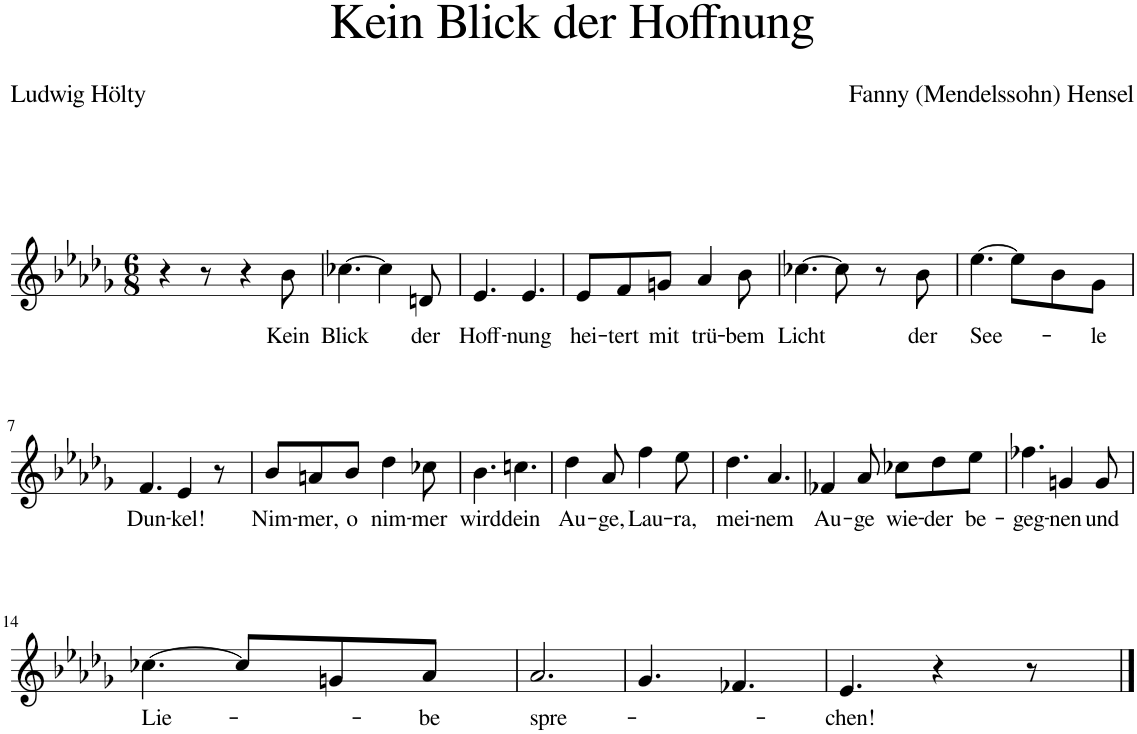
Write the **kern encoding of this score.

**kern	**text
*part1	*part1
*staff1	*staff1
*I"Piano	*
*I'Pno	*
*clefG2	*
*k[b-e-a-d-g-]	*
*M6/8	*
=1	=1
4r	.
8r	.
4r	.
!	!LO:LY:b
8b-\	Kein
=2	=2
!	!LO:LY:b
[4.cc-X\	Blick
4cc-\]	.
!	!LO:LY:b
8dn/	der
=3	=3
!	!LO:LY:b
4.e-/	Hoff-
!	!LO:LY:b
4.e-/	-nung
=4	=4
!	!LO:LY:b
8e-/L	hei-
!	!LO:LY:b
8f/	-tert
!	!LO:LY:b
8gn/J	mit
!	!LO:LY:b
4a-/	trü-
!	!LO:LY:b
8b-\	-bem
=5	=5
!	!LO:LY:b
[4.cc-X\	Licht
8cc-\]	.
8r	.
!	!LO:LY:b
8b-\	der
=6	=6
!	!LO:LY:b
[4.ee-\	See-
8ee-\L]	.
8b-\	.
!	!LO:LY:b
8g-\J	-le
!!LO:LB:g=z
=7	=7
!	!LO:LY:b
4.f/	Dun-
!	!LO:LY:b
4e-/	-kel!
8r	.
=8	=8
!	!LO:LY:b
8b-/L	Nim-
!	!LO:LY:b
8an/	-mer,
!	!LO:LY:b
8b-/J	o
!	!LO:LY:b
4dd-\	nim-
!	!LO:LY:b
8cc-X\	-mer
=9	=9
!	!LO:LY:b
4.b-\	wird
!	!LO:LY:b
4.ccn\	dein
=10	=10
!	!LO:LY:b
4dd-\	Au-
!	!LO:LY:b
8a-/	-ge,
!	!LO:LY:b
4ff\	Lau-
!	!LO:LY:b
8ee-\	-ra,
=11	=11
!	!LO:LY:b
4.dd-\	mei-
!	!LO:LY:b
4.a-/	-nem
=12	=12
!	!LO:LY:b
4f-X/	Au-
!	!LO:LY:b
8a-/	-ge
!	!LO:LY:b
8cc-X\L	wie-
!	!LO:LY:b
8dd-\	-der
!	!LO:LY:b
8ee-\J	be-
=13	=13
!	!LO:LY:b
4.ff-X\	-geg-
!	!LO:LY:b
4gn/	-nen
!	!LO:LY:b
8g/	und
!!LO:LB:g=z
=14	=14
!	!LO:LY:b
[4.cc-X\	Lie-
8cc-/L]	.
8gn/	.
!	!LO:LY:b
8a-/J	-be
=15	=15
!	!LO:LY:b
2.a-/	spre-
=16	=16
4.g-/	.
4.f-X/	.
=17	=17
!	!LO:LY:b
4.e-/	-chen!
4r	.
8r	.
==	==
*-	*-
